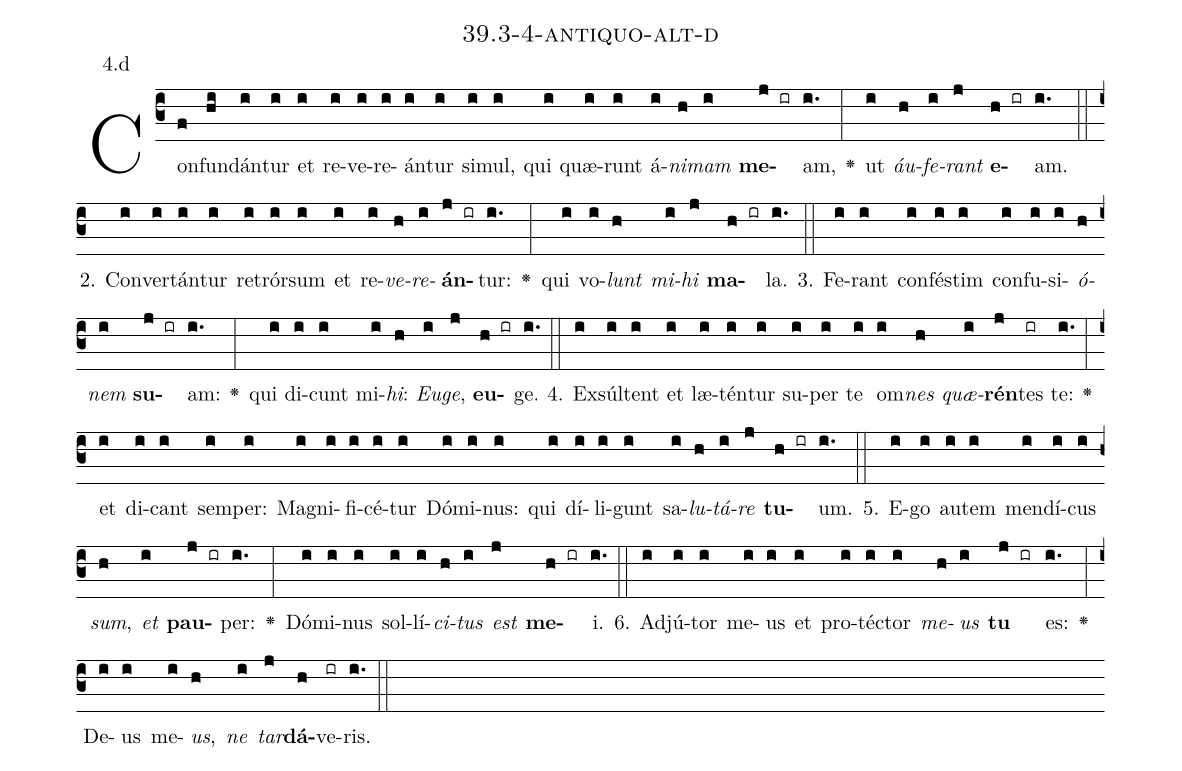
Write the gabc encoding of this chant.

name: 39.3-4-antiquo-alt-d;
annotation: 4.d;
%%
(c3)Con(f)fun(hi)dán(i)tur(i) et(i) re(i)ve(i)re(i)án(i)tur(i) si(i)mul,(i) qui(i) quæ(i)runt(i) á(i)<i>ni</i>(h)<i>mam</i>(i) <b>me</b>(j ir)am,(i.) <v>\greheightstar</v>(:) ut(i) <i>áu</i>(h)<i>fe</i>(i)<i>rant</i>(j) <b>e</b>(h ir)am.(i.) (::)
2. Con(i)ver(i)tán(i)tur(i) re(i)trór(i)sum(i) et(i) re(i)<i>ve</i>(h)<i>re</i>(i)<b>án</b>(j ir)tur:(i.) <v>\greheightstar</v>(:) qui(i) vo(i)<i>lunt</i>(h) <i>mi</i>(i)<i>hi</i>(j) <b>ma</b>(h ir)la.(i.) (::)
3. Fe(i)rant(i) con(i)fés(i)tim(i) con(i)fu(i)si(i)<i>ó</i>(h)<i>nem</i>(i) <b>su</b>(j ir)am:(i.) <v>\greheightstar</v>(:) qui(i) di(i)cunt(i) mi(i)<i>hi</i>:(h) <i>Eu</i>(i)<i>ge</i>,(j) <b>eu</b>(h ir)ge.(i.) (::)
4. Ex(i)súl(i)tent(i) et(i) læ(i)tén(i)tur(i) su(i)per(i) te(i) om(i)<i>nes</i>(h) <i>quæ</i>(i)<b>rén</b>(j)tes(ir) te:(i.) <v>\greheightstar</v>(:) et(i) di(i)cant(i) sem(i)per:(i) Ma(i)gni(i)fi(i)cé(i)tur(i) Dó(i)mi(i)nus:(i) qui(i) dí(i)li(i)gunt(i) sa(i)<i>lu</i>(h)<i>tá</i>(i)<i>re</i>(j) <b>tu</b>(h ir)um.(i.) (::)
5. E(i)go(i) au(i)tem(i) men(i)dí(i)cus(i) <i>sum</i>,(h) <i>et</i>(i) <b>pau</b>(j ir)per:(i.) <v>\greheightstar</v>(:) Dó(i)mi(i)nus(i) sol(i)lí(i)<i>ci</i>(h)<i>tus</i>(i) <i>est</i>(j) <b>me</b>(h ir)i.(i.) (::)
6. Ad(i)jú(i)tor(i) me(i)us(i) et(i) pro(i)téc(i)tor(i) <i>me</i>(h)<i>us</i>(i) <b>tu</b>(j ir) es:(i.) <v>\greheightstar</v>(:) De(i)us(i) me(i)<i>us</i>,(h) <i>ne</i>(i) <i>tar</i>(j)<b>dá</b>(h)ve(ir)ris.(i.) (::)
